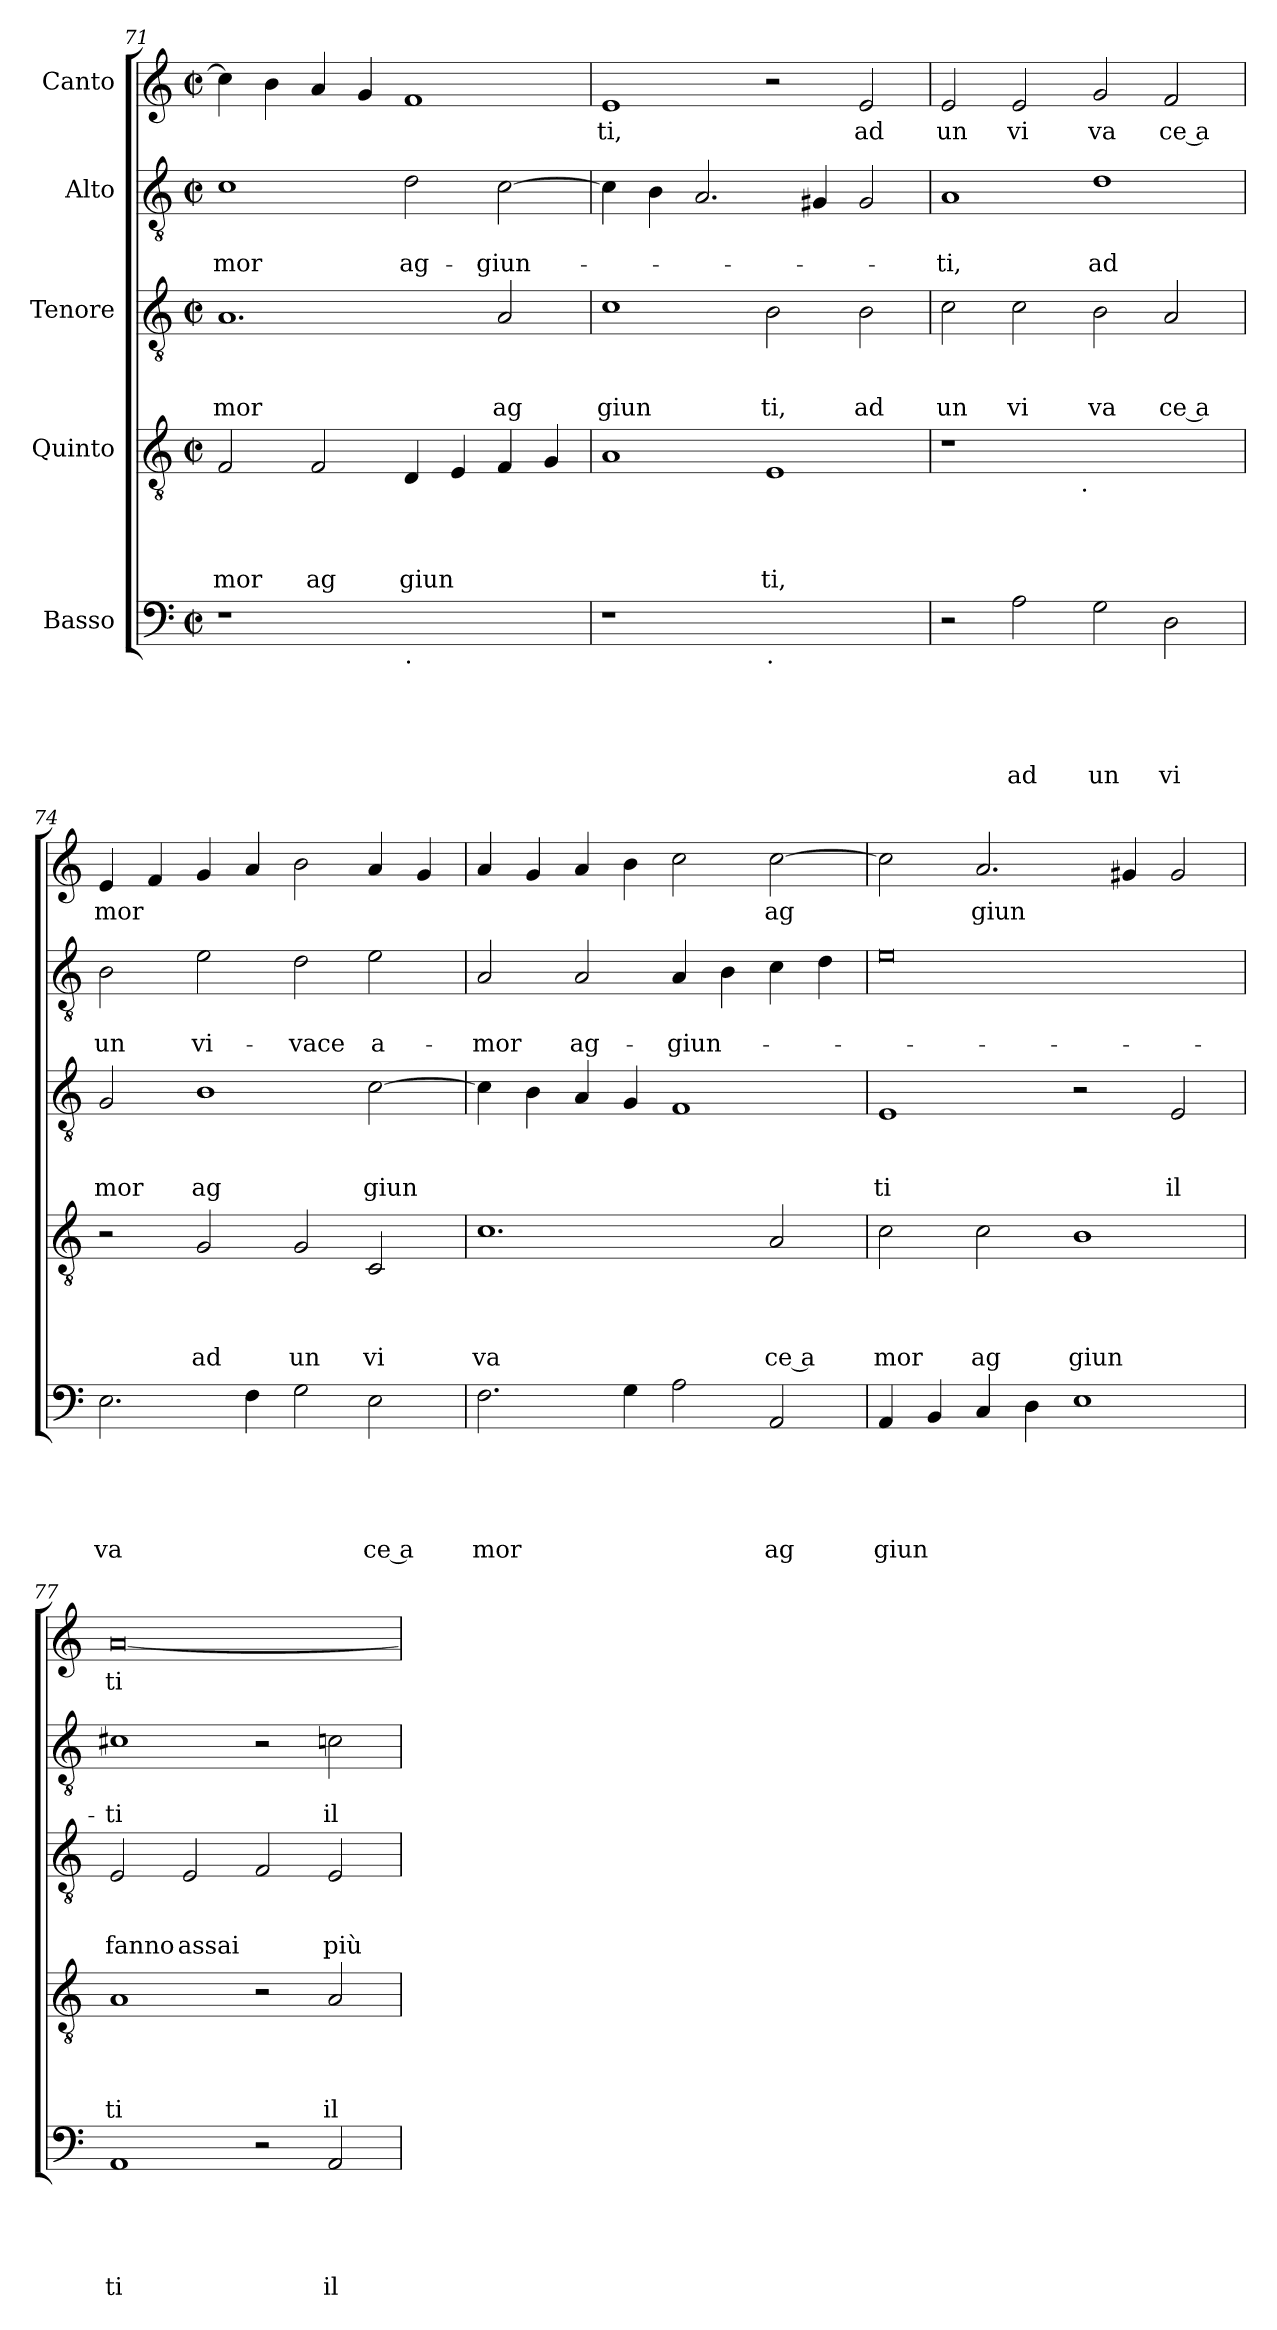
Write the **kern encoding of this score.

**kern	**text	**text	**text	**text	**text	**kern	**text	**text	**text	**text	**kern	**text	**text	**text	**kern	**text	**text	**kern	**text
*part5	*part5	*part5	*part5	*part5	*part5	*part4	*part4	*part4	*part4	*part4	*part3	*part3	*part3	*part3	*part2	*part2	*part2	*part1	*part1
*staff5	*staff5	*staff5	*staff5	*staff5	*staff5	*staff4	*staff4	*staff4	*staff4	*staff4	*staff3	*staff3	*staff3	*staff3	*staff2	*staff2	*staff2	*staff1	*staff1
*I"Basso	*	*	*	*	*	*I"Quinto	*	*	*	*	*I"Tenore	*	*	*	*I"Alto	*	*	*I"Canto	*
*clefF4	*	*	*	*	*	*clefGv2	*	*	*	*	*clefGv2	*	*	*	*clefGv2	*	*	*clefG2	*
*k[]	*	*	*	*	*	*k[]	*	*	*	*	*k[]	*	*	*	*k[]	*	*	*k[]	*
*C:	*	*	*	*	*	*C:	*	*	*	*	*C:	*	*	*	*C:	*	*	*C:	*
*M2/2	*	*	*	*	*	*M2/2	*	*	*	*	*M2/2	*	*	*	*M2/2	*	*	*M2/2	*
*met(c|)	*	*	*	*	*	*met(c|)	*	*	*	*	*met(c|)	*	*	*	*met(c|)	*	*	*met(c|)	*
=71	=71	=71	=71	=71	=71	=71	=71	=71	=71	=71	=71	=71	=71	=71	=71	=71	=71	=71	=71
!	!	!	!	!	!	!	!	!	!	!LO:LY:b	!	!	!	!LO:LY:b	!	!	!LO:LY:b	!	!
1r	.	.	.	.	.	2F/	.	.	.	mor	1.A	.	.	mor	1c	.	-mor	4cc\]	.
.	.	.	.	.	.	.	.	.	.	.	.	.	.	.	.	.	.	4b\	.
!	!	!	!	!	!	!	!	!	!	!LO:LY:b	!	!	!	!	!	!	!	!	!
.	.	.	.	.	.	2F/	.	.	.	ag	.	.	.	.	.	.	.	4a/	.
.	.	.	.	.	.	.	.	.	.	.	.	.	.	.	.	.	.	4g/	.
!LO:TX:b:t=.	!	!	!	!	!	!	!	!	!	!	!	!	!	!	!	!	!	!	!
!	!	!	!	!	!	!	!	!	!	!LO:LY:b	!	!	!	!	!	!	!LO:LY:b	!	!
1ryy	.	.	.	.	.	4D/	.	.	.	giun	.	.	.	.	2d\	.	ag-	1f	.
.	.	.	.	.	.	4E/	.	.	.	.	.	.	.	.	.	.	.	.	.
!	!	!	!	!	!	!	!	!	!	!	!	!	!	!LO:LY:b	!	!	!LO:LY:b	!	!
.	.	.	.	.	.	4F/	.	.	.	.	2A/	.	.	ag	[>2c\	.	-giun-	.	.
.	.	.	.	.	.	4G/	.	.	.	.	.	.	.	.	.	.	.	.	.
=72	=72	=72	=72	=72	=72	=72	=72	=72	=72	=72	=72	=72	=72	=72	=72	=72	=72	=72	=72
!	!	!	!	!	!	!	!	!	!	!	!	!	!	!LO:LY:b	!	!	!	!	!LO:LY:b
1r	.	.	.	.	.	1A	.	.	.	.	1c	.	.	giun	4c\]	.	.	1e	ti,
.	.	.	.	.	.	.	.	.	.	.	.	.	.	.	4B\	.	.	.	.
.	.	.	.	.	.	.	.	.	.	.	.	.	.	.	2.A/	.	.	.	.
!LO:TX:b:t=.	!	!	!	!	!	!	!	!	!	!	!	!	!	!	!	!	!	!	!
!	!	!	!	!	!	!	!	!	!	!LO:LY:b	!	!	!	!LO:LY:b	!	!	!	!	!
1ryy	.	.	.	.	.	1E	.	.	.	ti,	2B\	.	.	ti,	.	.	.	2r	.
.	.	.	.	.	.	.	.	.	.	.	.	.	.	.	4G#/	.	.	.	.
!	!	!	!	!	!	!	!	!	!	!	!	!	!	!LO:LY:b	!	!	!	!	!LO:LY:b
.	.	.	.	.	.	.	.	.	.	.	2B\	.	.	ad	2G#/	.	.	2e/	ad
=73	=73	=73	=73	=73	=73	=73	=73	=73	=73	=73	=73	=73	=73	=73	=73	=73	=73	=73	=73
!	!	!	!	!	!	!	!	!	!	!	!	!	!	!LO:LY:b	!	!	!LO:LY:b	!	!LO:LY:b
*	*	*	*	*	*	*^	*	*	*	*	*	*	*	*	*	*	*	*	*
2r	.	.	.	.	.	1r	2ryy	.	.	.	.	2c\	.	.	un	1A	.	-ti,	2e/	un
!	!	!	!	!	!LO:LY:b	!	!	!	!	!	!	!	!	!	!LO:LY:b	!	!	!	!	!LO:LY:b
2A\	.	.	.	.	ad	.	4...ryy	.	.	.	.	2c\	.	.	vi	.	.	.	2e/	vi
!	!	!	!	!	!	!	!LO:TX:b:t=.	!	!	!	!	!	!	!	!	!	!	!	!	!
.	.	.	.	.	.	.	1ryy	.	.	.	.	.	.	.	.	.	.	.	.	.
!	!	!	!	!	!LO:LY:b	!	!	!	!	!	!	!	!	!	!LO:LY:b	!	!	!LO:LY:b	!	!LO:LY:b
2G\	.	.	.	.	un	1ryy	.	.	.	.	.	2B\	.	.	va	1d	.	ad	2g/	va
!	!	!	!	!	!LO:LY:b	!	!	!	!	!	!	!	!	!	!LO:LY:b:rj	!	!	!	!	!LO:LY:b:rj
2D\	.	.	.	.	vi	.	.	.	.	.	.	2A/	.	.	ce a	.	.	.	2f/	ce a
.	.	.	.	.	.	.	32ryy	.	.	.	.	.	.	.	.	.	.	.	.	.
=74	=74	=74	=74	=74	=74	=74	=74	=74	=74	=74	=74	=74	=74	=74	=74	=74	=74	=74	=74	=74
!	!	!	!	!	!LO:LY:b	!	!	!	!	!	!	!	!	!	!LO:LY:b	!	!	!LO:LY:b	!	!LO:LY:b
*	*	*	*	*	*	*v	*v	*	*	*	*	*	*	*	*	*	*	*	*	*
2.E\	.	.	.	.	va	2r	.	.	.	.	2G/	.	.	mor	2B\	.	un	4e/	mor
.	.	.	.	.	.	.	.	.	.	.	.	.	.	.	.	.	.	4f/	.
!	!	!	!	!	!	!	!	!	!	!LO:LY:b	!	!	!	!LO:LY:b	!	!	!LO:LY:b	!	!
.	.	.	.	.	.	2G/	.	.	.	ad	1B	.	.	ag	2e\	.	vi-	4g/	.
4F\	.	.	.	.	.	.	.	.	.	.	.	.	.	.	.	.	.	4a/	.
!	!	!	!	!	!	!	!	!	!	!LO:LY:b	!	!	!	!	!	!	!LO:LY:b	!	!
2G\	.	.	.	.	.	2G/	.	.	.	un	.	.	.	.	2d\	.	-vace	2b\	.
!	!	!	!	!	!LO:LY:b:rj	!	!	!	!	!LO:LY:b	!	!	!	!LO:LY:b	!	!	!LO:LY:b	!	!
2E\	.	.	.	.	ce a	2C/	.	.	.	vi	[>2c\	.	.	giun	2e\	.	a-	4a/	.
.	.	.	.	.	.	.	.	.	.	.	.	.	.	.	.	.	.	4g/	.
=75	=75	=75	=75	=75	=75	=75	=75	=75	=75	=75	=75	=75	=75	=75	=75	=75	=75	=75	=75
!	!	!	!	!	!LO:LY:b	!	!	!	!	!LO:LY:b	!	!	!	!	!	!	!LO:LY:b	!	!
2.F\	.	.	.	.	mor	1.c	.	.	.	va	4c\]	.	.	.	2A/	.	-mor	4a/	.
.	.	.	.	.	.	.	.	.	.	.	4B\	.	.	.	.	.	.	4g/	.
!	!	!	!	!	!	!	!	!	!	!	!	!	!	!	!	!	!LO:LY:b	!	!
.	.	.	.	.	.	.	.	.	.	.	4A/	.	.	.	2A/	.	ag-	4a/	.
4G\	.	.	.	.	.	.	.	.	.	.	4G/	.	.	.	.	.	.	4b\	.
!	!	!	!	!	!	!	!	!	!	!	!	!	!	!	!	!	!LO:LY:b	!	!
2A\	.	.	.	.	.	.	.	.	.	.	1F	.	.	.	4A/	.	-giun-	2cc\	.
.	.	.	.	.	.	.	.	.	.	.	.	.	.	.	4B\	.	.	.	.
!	!	!	!	!	!LO:LY:b	!	!	!	!	!LO:LY:b:rj	!	!	!	!	!	!	!	!	!LO:LY:b
2AA/	.	.	.	.	ag	2A/	.	.	.	ce a	.	.	.	.	4c\	.	.	[>2cc\	ag
.	.	.	.	.	.	.	.	.	.	.	.	.	.	.	4d\	.	.	.	.
!!LO:PB:g=z
=76	=76	=76	=76	=76	=76	=76	=76	=76	=76	=76	=76	=76	=76	=76	=76	=76	=76	=76	=76
!	!	!	!	!	!LO:LY:b	!	!	!	!	!LO:LY:b	!	!	!	!LO:LY:b	!	!	!	!	!
4AA/	.	.	.	.	giun	2c\	.	.	.	mor	1E	.	.	ti	0e	.	.	2cc\]	.
4BB/	.	.	.	.	.	.	.	.	.	.	.	.	.	.	.	.	.	.	.
!	!	!	!	!	!	!	!	!	!	!LO:LY:b	!	!	!	!	!	!	!	!	!LO:LY:b
4C/	.	.	.	.	.	2c\	.	.	.	ag	.	.	.	.	.	.	.	2.a/	giun
4D\	.	.	.	.	.	.	.	.	.	.	.	.	.	.	.	.	.	.	.
!	!	!	!	!	!	!	!	!	!	!LO:LY:b	!	!	!	!	!	!	!	!	!
1E	.	.	.	.	.	1B	.	.	.	giun	2r	.	.	.	.	.	.	.	.
.	.	.	.	.	.	.	.	.	.	.	.	.	.	.	.	.	.	4g#/	.
!	!	!	!	!	!	!	!	!	!	!	!	!	!	!LO:LY:b	!	!	!	!	!
.	.	.	.	.	.	.	.	.	.	.	2E/	.	.	il	.	.	.	2g#/	.
=77	=77	=77	=77	=77	=77	=77	=77	=77	=77	=77	=77	=77	=77	=77	=77	=77	=77	=77	=77
!	!	!	!	!	!LO:LY:b	!	!	!	!	!LO:LY:b	!	!	!	!LO:LY:b	!	!	!LO:LY:b	!	!LO:LY:b
1AA	.	.	.	.	ti	1A	.	.	.	ti	2E/	.	.	fanno	1c#X	.	-ti	[<0a	ti
!	!	!	!	!	!	!	!	!	!	!	!	!	!	!LO:LY:b	!	!	!	!	!
.	.	.	.	.	.	.	.	.	.	.	2E/	.	.	assai	.	.	.	.	.
2r	.	.	.	.	.	2r	.	.	.	.	2F/	.	.	.	2r	.	.	.	.
!	!	!	!	!	!LO:LY:b	!	!	!	!	!LO:LY:b	!	!	!	!LO:LY:b	!	!	!LO:LY:b	!	!
2AA/	.	.	.	.	il	2A/	.	.	.	il	2E/	.	.	più	2cn\	.	il	.	.
=	=	=	=	=	=	=	=	=	=	=	=	=	=	=	=	=	=	=	=
*-	*-	*-	*-	*-	*-	*-	*-	*-	*-	*-	*-	*-	*-	*-	*-	*-	*-	*-	*-
